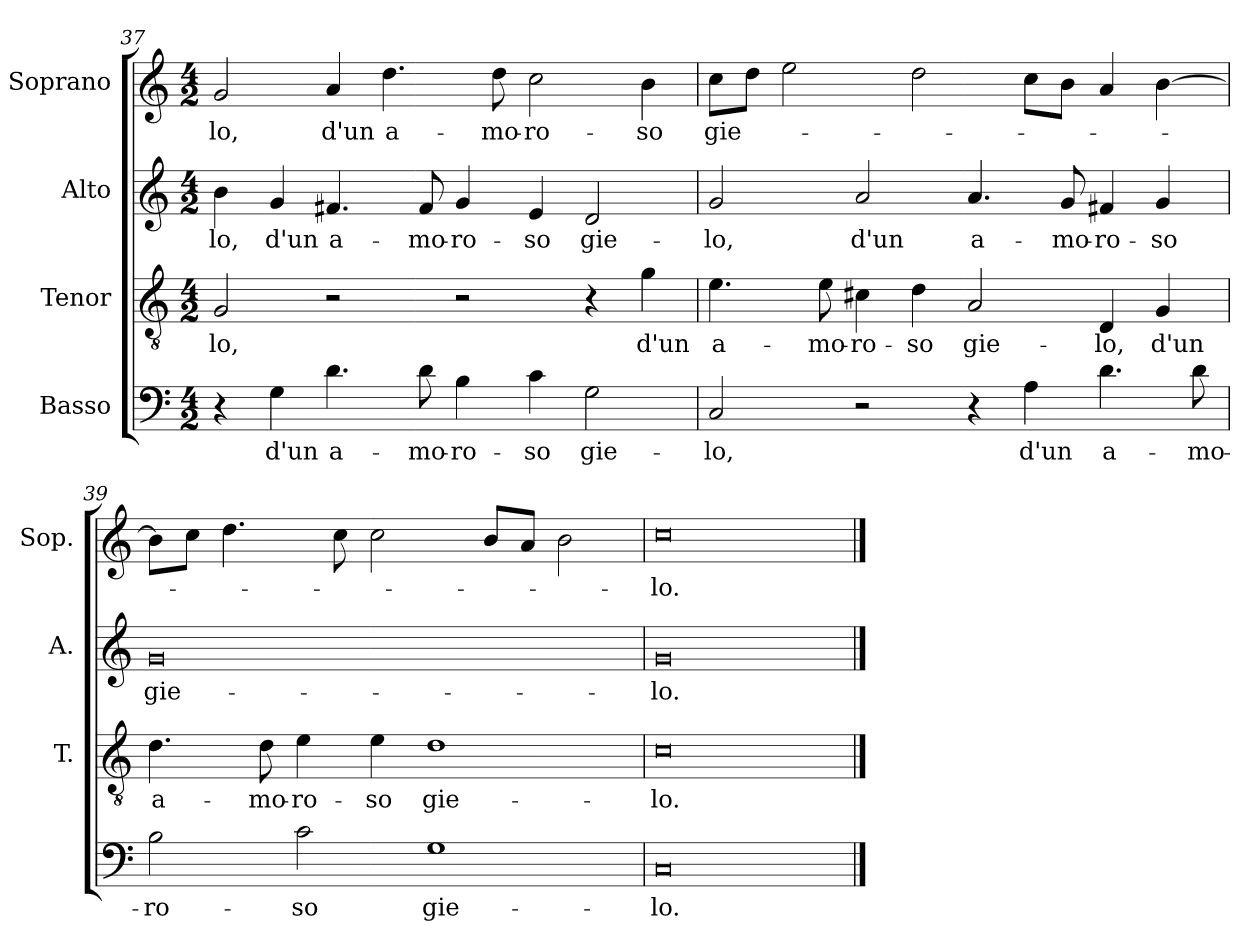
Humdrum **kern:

**kern	**text	**kern	**text	**kern	**text	**kern	**text
*part4	*part4	*part3	*part3	*part2	*part2	*part1	*part1
*staff4	*staff4	*staff3	*staff3	*staff2	*staff2	*staff1	*staff1
*I"Basso	*	*I"Tenor	*	*I"Alto	*	*I"Soprano	*
*	*	*I'T.	*	*I'A.	*	*I'Sop.	*
!!LO:LB:g=z
*clefF4	*	*clefGv2	*	*clefG2	*	*clefG2	*
*	*	*ITrd7c12	*	*	*	*	*
*k[]	*	*k[]	*	*k[]	*	*k[]	*
*C:	*	*C:	*	*C:	*	*C:	*
*M4/2	*	*M4/2	*	*M4/2	*	*M4/2	*
=37	=37	=37	=37	=37	=37	=37	=37
!	!	!	!LO:LY:b:color=#000000	!	!	!	!
!	!	!	!	!	!LO:LY:b:color=#000000	!	!
!	!	!	!	!	!	!	!LO:LY:b:color=#000000
4r	.	2GGi/	-lo,	4bi\	-lo,	2gi/	-lo,
!	!LO:LY:b:color=#000000	!	!	!	!	!	!
!	!	!	!	!	!LO:LY:b:color=#000000	!	!
4Gi\	d'un	.	.	4gi/	d'un	.	.
!	!LO:LY:b:color=#000000	!	!	!	!	!	!
!	!	!	!	!	!LO:LY:b:color=#000000	!	!
!	!	!	!	!	!	!	!LO:LY:b:color=#000000
4.di\	a-	2r	.	4.f#Xi/	a-	4ai/	d'un
!	!	!	!	!	!	!	!LO:LY:b:color=#000000
.	.	.	.	.	.	4.ddi\	a-
!	!LO:LY:b:color=#000000	!	!	!	!	!	!
!	!	!	!	!	!LO:LY:b:color=#000000	!	!
8di\	-mo-	.	.	8f#i/	-mo-	.	.
!	!LO:LY:b:color=#000000	!	!	!	!	!	!
!	!	!	!	!	!LO:LY:b:color=#000000	!	!
4Bi\	-ro-	2r	.	4gi/	-ro-	.	.
!	!	!	!	!	!	!	!LO:LY:b:color=#000000
.	.	.	.	.	.	8ddi\	-mo-
!	!LO:LY:b:color=#000000	!	!	!	!	!	!
!	!	!	!	!	!LO:LY:b:color=#000000	!	!
!	!	!	!	!	!	!	!LO:LY:b:color=#000000
4ci\	-so	.	.	4ei/	-so	2cci\	-ro-
!	!LO:LY:b:color=#000000	!	!	!	!	!	!
!	!	!	!	!	!LO:LY:b:color=#000000	!	!
2Gi\	gie-	4r	.	2di/	gie-	.	.
!	!	!	!LO:LY:b:color=#000000	!	!	!	!
!	!	!	!	!	!	!	!LO:LY:b:color=#000000
.	.	4Gi\	d'un	.	.	4bi\	-so
=38	=38	=38	=38	=38	=38	=38	=38
!	!LO:LY:b:color=#000000	!	!	!	!	!	!
!	!	!	!LO:LY:b:color=#000000	!	!	!	!
!	!	!	!	!	!LO:LY:b:color=#000000	!	!
!	!	!	!	!	!	!	!LO:LY:b:color=#000000
2Ci/	-lo,	4.Ei\	a-	2gi/	-lo,	8cci\L	gie-
.	.	.	.	.	.	8ddi\J	.
.	.	.	.	.	.	2eei\	.
!	!	!	!LO:LY:b:color=#000000	!	!	!	!
.	.	8Ei\	-mo-	.	.	.	.
!	!	!	!LO:LY:b:color=#000000	!	!	!	!
!	!	!	!	!	!LO:LY:b:color=#000000	!	!
2r	.	4C#Xi\	-ro-	2ai/	d'un	.	.
!	!	!	!LO:LY:b:color=#000000	!	!	!	!
.	.	4Di\	-so	.	.	2ddi\	.
!	!	!	!LO:LY:b:color=#000000	!	!	!	!
!	!	!	!	!	!LO:LY:b:color=#000000	!	!
4r	.	2AAi/	gie-	4.ai/	a-	.	.
!	!LO:LY:b:color=#000000	!	!	!	!	!	!
4Ai\	d'un	.	.	.	.	8cci\L	.
!	!	!	!	!	!LO:LY:b:color=#000000	!	!
.	.	.	.	8gi/	-mo-	8bi\J	.
!	!LO:LY:b:color=#000000	!	!	!	!	!	!
!	!	!	!LO:LY:b:color=#000000	!	!	!	!
!	!	!	!	!	!LO:LY:b:color=#000000	!	!
4.di\	a-	4DDi/	-lo,	4f#Xi/	-ro-	4ai/	.
!	!	!	!LO:LY:b:color=#000000	!	!	!	!
!	!	!	!	!	!LO:LY:b:color=#000000	!	!
.	.	4GGi/	d'un	4gi/	-so	[>4bi\	.
!	!LO:LY:b:color=#000000	!	!	!	!	!	!
8di\	-mo-	.	.	.	.	.	.
=39	=39	=39	=39	=39	=39	=39	=39
!	!LO:LY:b:color=#000000	!	!	!	!	!	!
!	!	!	!LO:LY:b:color=#000000	!	!	!	!
!	!	!	!	!	!LO:LY:b:color=#000000	!	!
2Bi\	-ro-	4.Di\	a-	0gi	gie-	8bi\L]	.
.	.	.	.	.	.	8cci\J	.
.	.	.	.	.	.	4.ddi\	.
!	!	!	!LO:LY:b:color=#000000	!	!	!	!
.	.	8Di\	-mo-	.	.	.	.
!	!LO:LY:b:color=#000000	!	!	!	!	!	!
!	!	!	!LO:LY:b:color=#000000	!	!	!	!
2ci\	-so	4Ei\	-ro-	.	.	.	.
.	.	.	.	.	.	8cci\	.
!	!	!	!LO:LY:b:color=#000000	!	!	!	!
.	.	4Ei\	-so	.	.	2cci\	.
!	!LO:LY:b:color=#000000	!	!	!	!	!	!
!	!	!	!LO:LY:b:color=#000000	!	!	!	!
1Gi	gie-	1Di	gie-	.	.	.	.
.	.	.	.	.	.	8bi/L	.
.	.	.	.	.	.	8ai/J	.
.	.	.	.	.	.	2bi\	.
=40	=40	=40	=40	=40	=40	=40	=40
!	!LO:LY:b:color=#000000	!	!	!	!	!	!
!	!	!	!LO:LY:b:color=#000000	!	!	!	!
!	!	!	!	!	!LO:LY:b:color=#000000	!	!
!	!	!	!	!	!	!	!LO:LY:b:color=#000000
0Ci	-lo.	0Ci	-lo.	0gi	-lo.	0cci	-lo.
==	==	==	==	==	==	==	==
*-	*-	*-	*-	*-	*-	*-	*-
